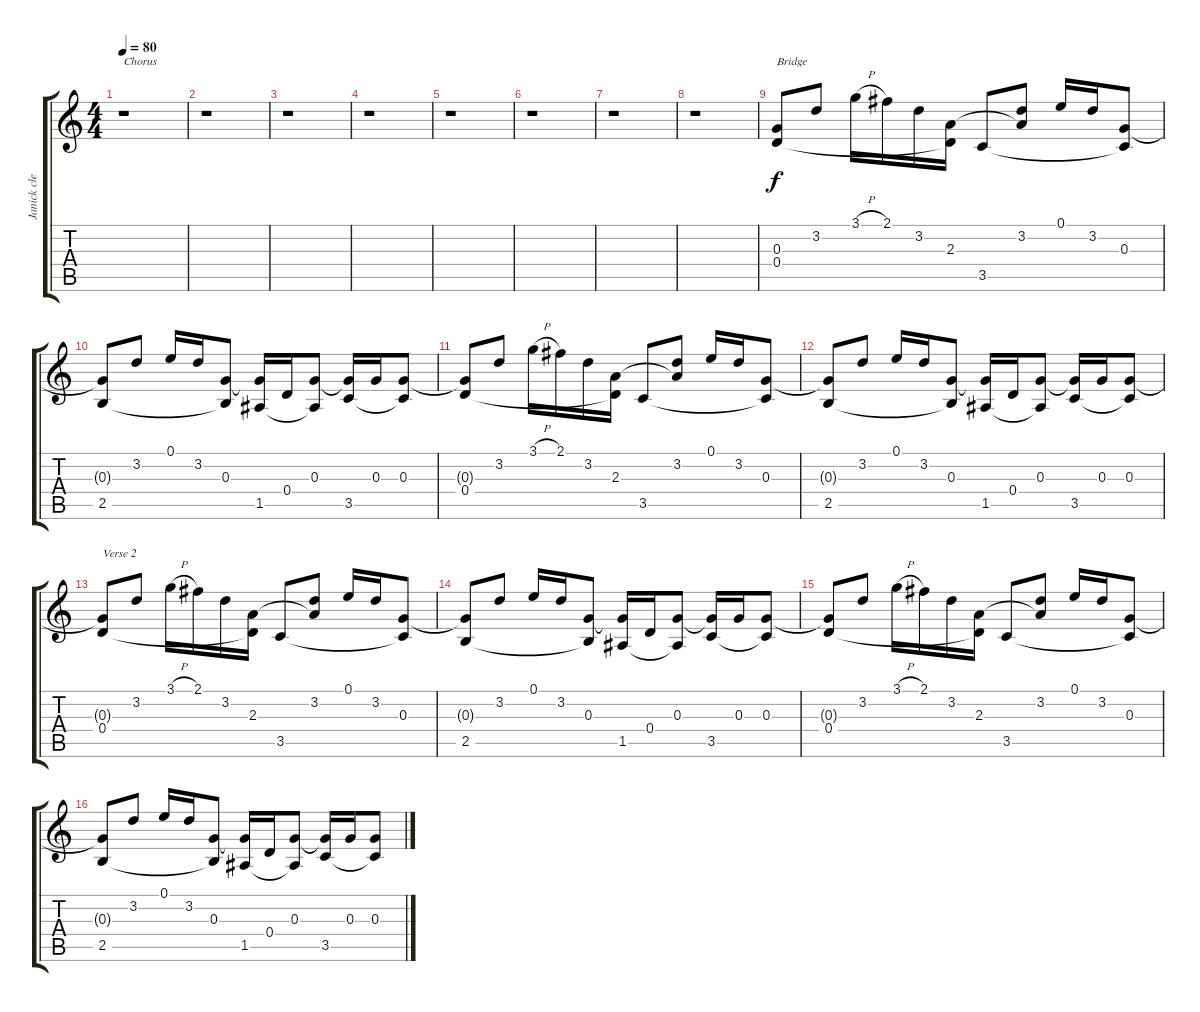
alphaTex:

\track ("Janick clean" "Janick cle") {instrument electricguitarclean}
\staff {score tabs}
\tuning (E4 B3 G3 D3 A2 E2) {hide}
\ts (4 4)
\tempo 80
\clef g2
\ks c
r.1{txt "Chorus" dy f} |
r.1 |
r.1 |
r.1 |
r.1 |
r.1 |
r.1 |
r.1 |
(0.3 0.4).8{txt "Bridge"} 3.2.8 3.1{h}.16 2.1.16 3.2.16 (2.3 0.4{t}).16 3.5.8 (3.2 2.3{t}).8 0.1.16 3.2.16 (0.3 3.5{t}).8 |
(0.3{t} 2.5).8 3.2.8 0.1.16 3.2.16 (0.3 2.5{t}).8 (0.3{t} 1.5).16 0.4.16 (0.3 1.5{t}).8 (0.3{t} 3.5).16 0.3.16 (0.3 3.5{t}).8 |
(0.3{t} 0.4).8 3.2.8 3.1{h}.16 2.1.16 3.2.16 (2.3 0.4{t}).16 3.5.8 (3.2 2.3{t}).8 0.1.16 3.2.16 (0.3 3.5{t}).8 |
(0.3{t} 2.5).8 3.2.8 0.1.16 3.2.16 (0.3 2.5{t}).8 (0.3{t} 1.5).16 0.4.16 (0.3 1.5{t}).8 (0.3{t} 3.5).16 0.3.16 (0.3 3.5{t}).8 |
(0.3{t} 0.4).8{txt "Verse 2"} 3.2.8 3.1{h}.16 2.1.16 3.2.16 (2.3 0.4{t}).16 3.5.8 (3.2 2.3{t}).8 0.1.16 3.2.16 (0.3 3.5{t}).8 |
(0.3{t} 2.5).8 3.2.8 0.1.16 3.2.16 (0.3 2.5{t}).8 (0.3{t} 1.5).16 0.4.16 (0.3 1.5{t}).8 (0.3{t} 3.5).16 0.3.16 (0.3 3.5{t}).8 |
(0.3{t} 0.4).8 3.2.8 3.1{h}.16 2.1.16 3.2.16 (2.3 0.4{t}).16 3.5.8 (3.2 2.3{t}).8 0.1.16 3.2.16 (0.3 3.5{t}).8 |
(0.3{t} 2.5).8 3.2.8 0.1.16 3.2.16 (0.3 2.5{t}).8 (0.3{t} 1.5).16 0.4.16 (0.3 1.5{t}).8 (0.3{t} 3.5).16 0.3.16 (0.3 3.5{t}).8
